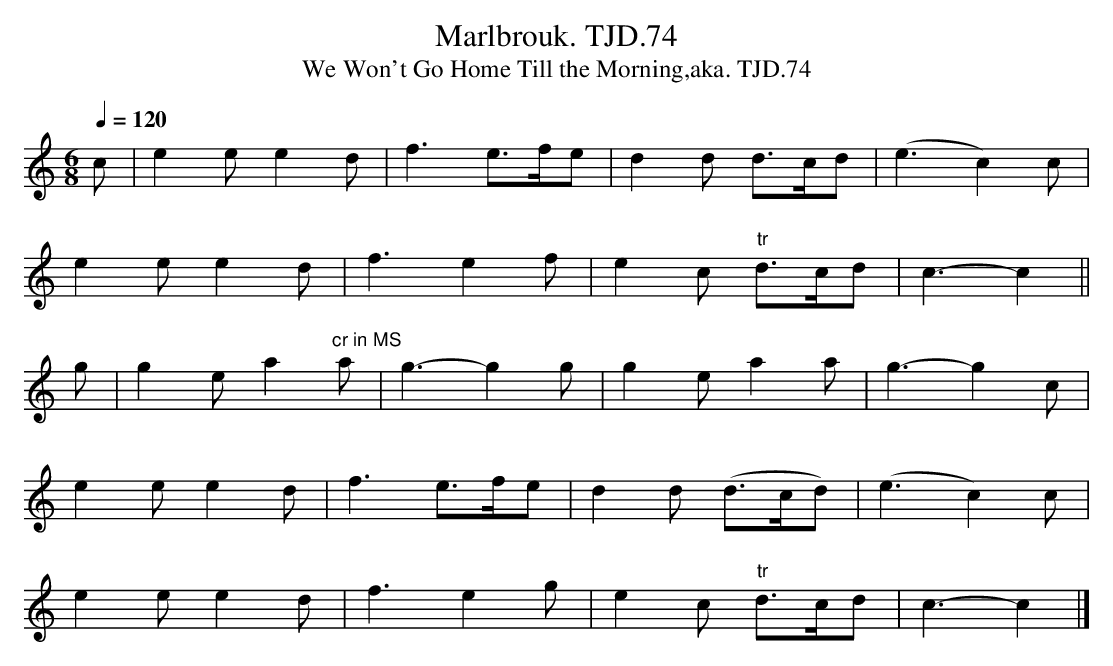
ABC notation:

X:1
T:Marlbrouk. TJD.74
T:We Won't Go Home Till the Morning,aka. TJD.74
M:6/8
L:1/8
Q:1/4=120
K:C
c|e2ee2d|f3e>fe|d2d d>cd|(e3c2)c|
e2ee2d|f3e2f|e2c "tr"d>cd|c3-c2||
g|g2e a2"^cr in MS"a|g3-g2g|g2ea2a|g3-g2c|
e2ee2d|f3e>fe|d2d (d>cd)|(e3c2)c|
e2ee2d|f3-e2g|e2c "tr"d>cd|c3-c2|]
